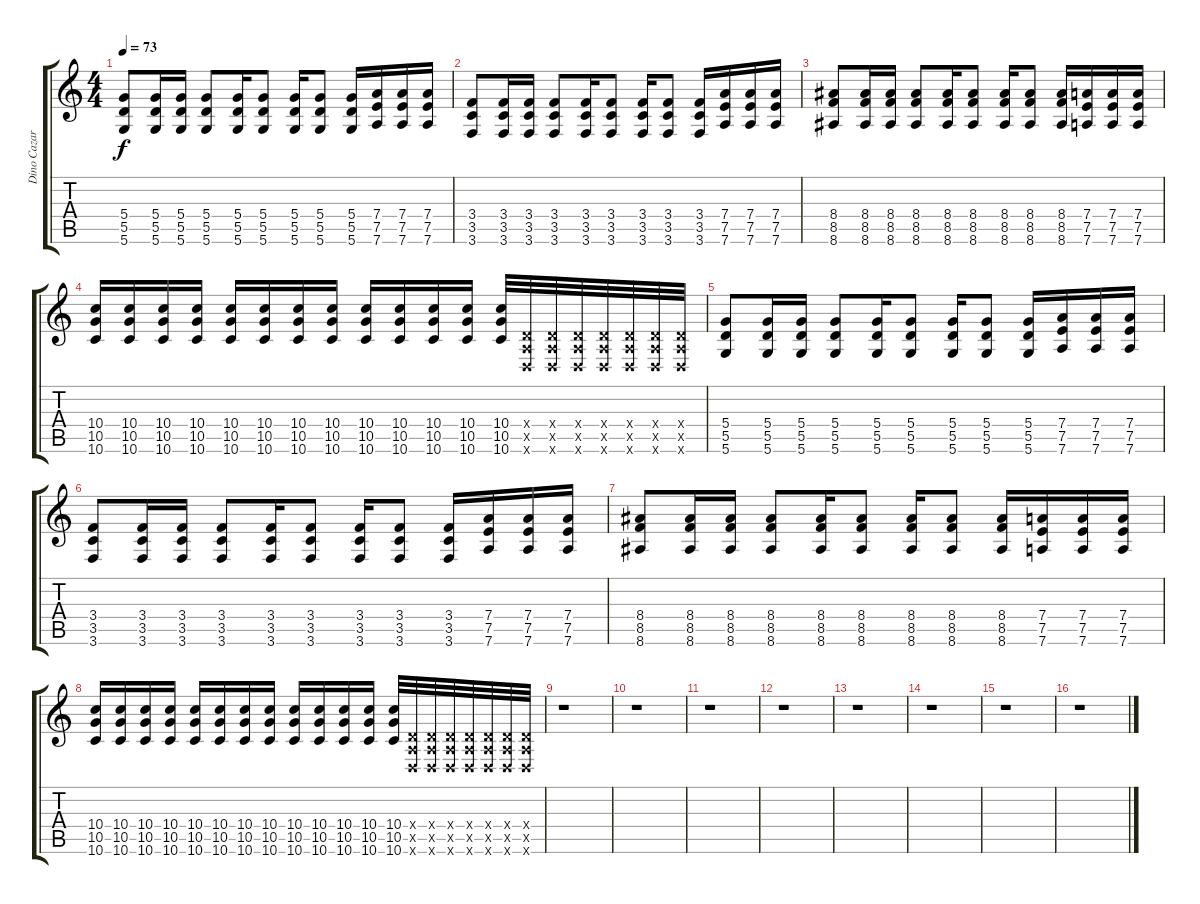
\track ("Dino Cazares Gt.2" "Dino Cazar") {instrument overdrivenguitar}
\staff {score tabs}
\tuning (E4 B3 G3 D3 A2 D2) {hide}
\ts (4 4)
\tempo 73
\clef g2
\ks c
(5.4 5.5 5.6).8{dy f} (5.4 5.5 5.6).16 (5.4 5.5 5.6).16 (5.4 5.5 5.6).8 (5.4 5.5 5.6).16 (5.4 5.5 5.6).8 (5.4 5.5 5.6).16 (5.4 5.5 5.6).8 (5.4 5.5 5.6).16 (7.4 7.5 7.6).16 (7.4 7.5 7.6).16 (7.4 7.5 7.6).16 |
(3.4 3.5 3.6).8 (3.4 3.5 3.6).16 (3.4 3.5 3.6).16 (3.4 3.5 3.6).8 (3.4 3.5 3.6).16 (3.4 3.5 3.6).8 (3.4 3.5 3.6).16 (3.4 3.5 3.6).8 (3.4 3.5 3.6).16 (7.4 7.5 7.6).16 (7.4 7.5 7.6).16 (7.4 7.5 7.6).16 |
(8.4 8.5 8.6).8 (8.4 8.5 8.6).16 (8.4 8.5 8.6).16 (8.4 8.5 8.6).8 (8.4 8.5 8.6).16 (8.4 8.5 8.6).8 (8.4 8.5 8.6).16 (8.4 8.5 8.6).8 (8.4 8.5 8.6).16 (7.4 7.5 7.6).16 (7.4 7.5 7.6).16 (7.4 7.5 7.6).16 |
(10.4 10.5 10.6).16 (10.4 10.5 10.6).16 (10.4 10.5 10.6).16 (10.4 10.5 10.6).16 (10.4 10.5 10.6).16 (10.4 10.5 10.6).16 (10.4 10.5 10.6).16 (10.4 10.5 10.6).16 (10.4 10.5 10.6).16 (10.4 10.5 10.6).16 (10.4 10.5 10.6).16 (10.4 10.5 10.6).16 (10.4 10.5 10.6).32 (0.4{x} 0.5{x} 0.6{x}).32 (0.4{x} 0.5{x} 0.6{x}).32 (0.4{x} 0.5{x} 0.6{x}).32 (0.4{x} 0.5{x} 0.6{x}).32 (0.4{x} 0.5{x} 0.6{x}).32 (0.4{x} 0.5{x} 0.6{x}).32 (0.4{x} 0.5{x} 0.6{x}).32 |
(5.4 5.5 5.6).8 (5.4 5.5 5.6).16 (5.4 5.5 5.6).16 (5.4 5.5 5.6).8 (5.4 5.5 5.6).16 (5.4 5.5 5.6).8 (5.4 5.5 5.6).16 (5.4 5.5 5.6).8 (5.4 5.5 5.6).16 (7.4 7.5 7.6).16 (7.4 7.5 7.6).16 (7.4 7.5 7.6).16 |
(3.4 3.5 3.6).8 (3.4 3.5 3.6).16 (3.4 3.5 3.6).16 (3.4 3.5 3.6).8 (3.4 3.5 3.6).16 (3.4 3.5 3.6).8 (3.4 3.5 3.6).16 (3.4 3.5 3.6).8 (3.4 3.5 3.6).16 (7.4 7.5 7.6).16 (7.4 7.5 7.6).16 (7.4 7.5 7.6).16 |
(8.4 8.5 8.6).8 (8.4 8.5 8.6).16 (8.4 8.5 8.6).16 (8.4 8.5 8.6).8 (8.4 8.5 8.6).16 (8.4 8.5 8.6).8 (8.4 8.5 8.6).16 (8.4 8.5 8.6).8 (8.4 8.5 8.6).16 (7.4 7.5 7.6).16 (7.4 7.5 7.6).16 (7.4 7.5 7.6).16 |
(10.4 10.5 10.6).16 (10.4 10.5 10.6).16 (10.4 10.5 10.6).16 (10.4 10.5 10.6).16 (10.4 10.5 10.6).16 (10.4 10.5 10.6).16 (10.4 10.5 10.6).16 (10.4 10.5 10.6).16 (10.4 10.5 10.6).16 (10.4 10.5 10.6).16 (10.4 10.5 10.6).16 (10.4 10.5 10.6).16 (10.4 10.5 10.6).32 (0.4{x} 0.5{x} 0.6{x}).32 (0.4{x} 0.5{x} 0.6{x}).32 (0.4{x} 0.5{x} 0.6{x}).32 (0.4{x} 0.5{x} 0.6{x}).32 (0.4{x} 0.5{x} 0.6{x}).32 (0.4{x} 0.5{x} 0.6{x}).32 (0.4{x} 0.5{x} 0.6{x}).32 |
r.1 |
r.1 |
r.1 |
r.1 |
r.1 |
r.1 |
r.1 |
r.1
